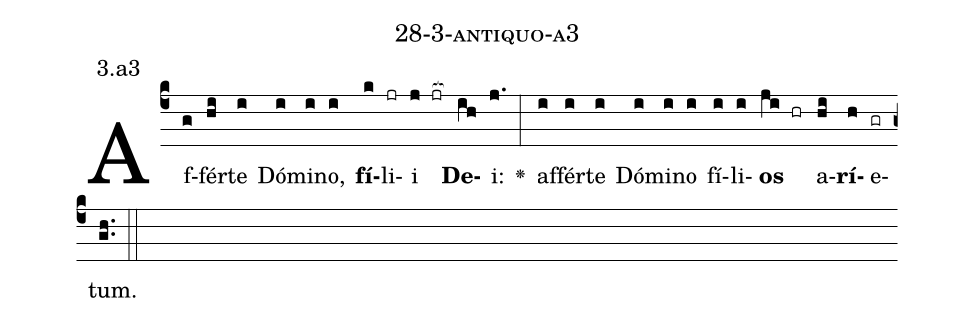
name: 28-3-antiquo-a3;
annotation: 3.a3;
%%
(c4)Af(g)fér(hi)te(i) Dó(i)mi(i)no,(i) <b>fí</b>(k)li(jr)i(j jr[ocb:1{]) <b>De</b>(ih[ocb:0}])i:(j.) <v>\greheightstar</v>(:) af(i)fér(i)te(i) Dó(i)mi(i)no(i) fí(i)li(i)<b>os</b>(ji hr) a(hi)<b>rí</b>(h)e(gr)tum.(gh..) (::)


%E(i) u(i) o(ji) u(hi) a(h) e.(gh..) (::)
